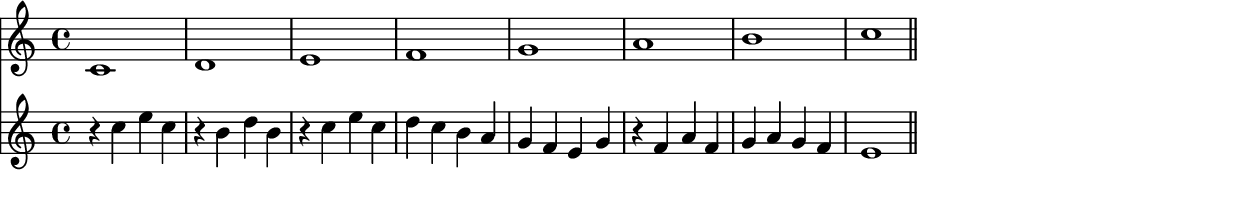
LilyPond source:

%% Generated by lilypond-book
%% Options: [indent=0\mm,line-width=453\pt]
\include "lilypond-book-preamble.ly"


% ****************************************************************
% Start cut-&-pastable-section
% ****************************************************************



\paper {
  indent = 0\mm
  line-width = 453\pt
  % offset the left padding, also add 1mm as lilypond creates cropped
  % images with a little space on the right
  line-width = #(- line-width (* mm  3.000000) (* mm 1))
}

\layout {
  
}





% ****************************************************************
% ly snippet:
% ****************************************************************
\sourcefileline 75
<< 
\new Staff {
\relative c' {
c1 d e f g a b c \bar "||"
}}
\new Staff { 
\relative c'' {
r4 c e c r b d b r c e c d c b a g f e g r f a f g a g f e1
}}>>




% ****************************************************************
% end ly snippet
% ****************************************************************
